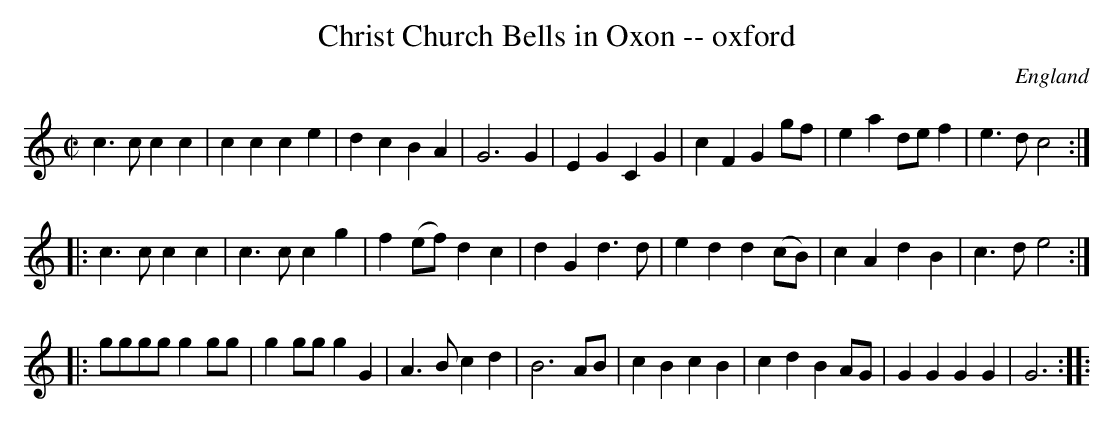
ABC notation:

X:1
T:Christ Church Bells in Oxon -- oxford
L:1/4
M:C|
O:England
K:C major
c>c cc | cc ce    | dc BA    | G3 G | \
EG CG  | cF Gg/f/ | ea d/e/f | e>d c2 ::
c>c cc     | c>c cg | f (e/f/) dc | dGd>d | \
edd (c/B/) | cA  dB | c>d e2 ::
g/g/g/g/ gg/g/ | gg/g/ gG | A>B cd | B3 A/B/ |\
cB cB | cd BA/G/ | GG GG | G3 ::
